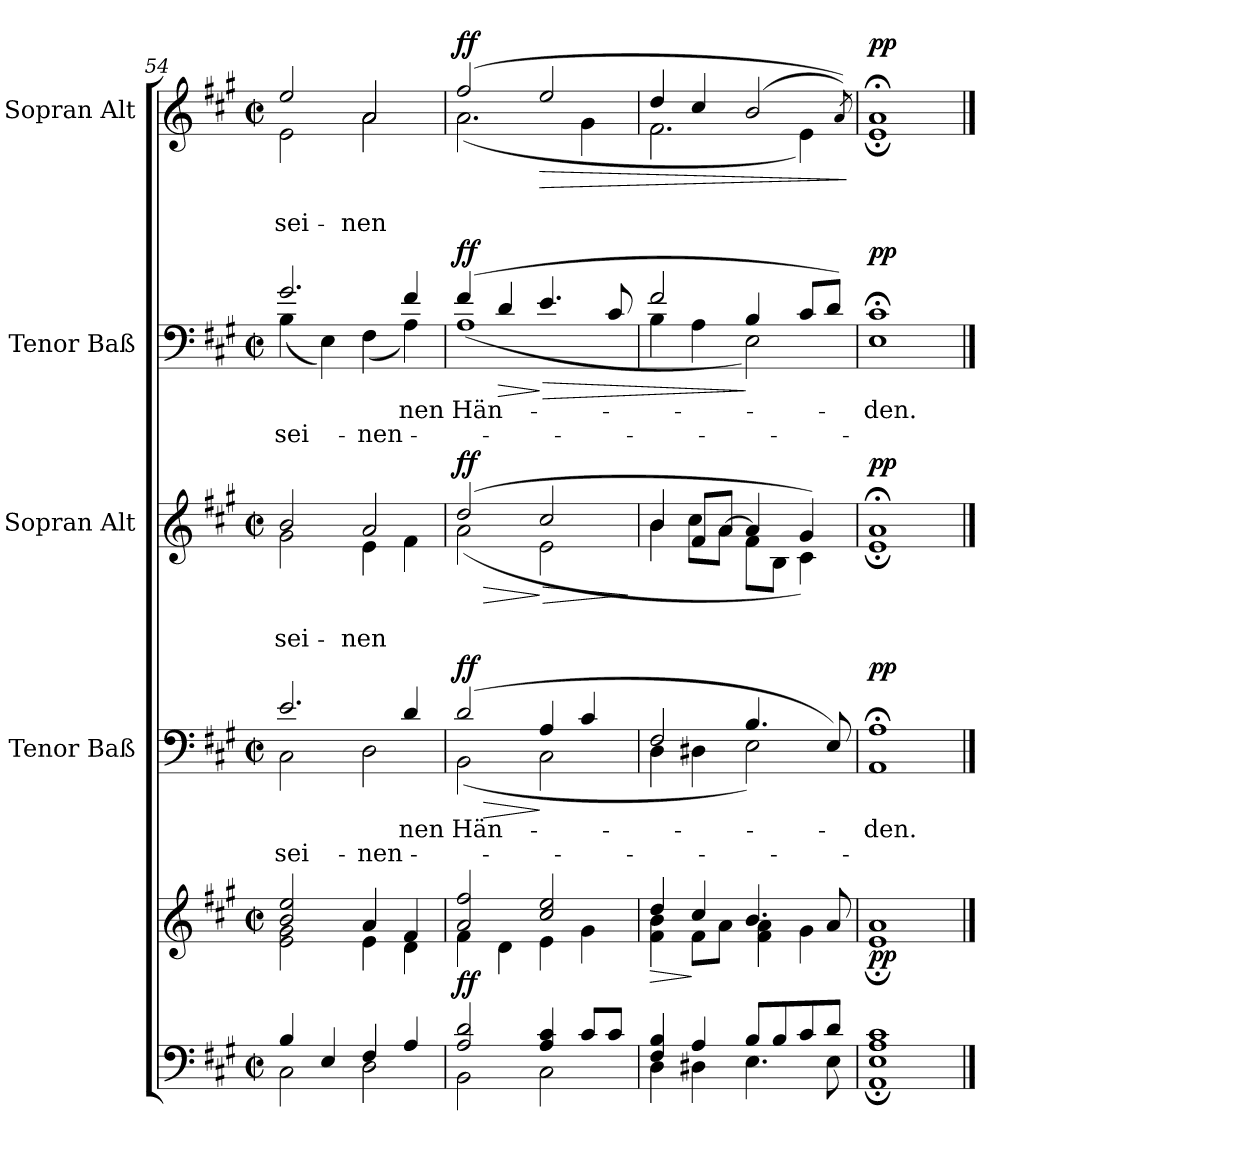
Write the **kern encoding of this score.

**kern	**kern	**dynam	**kern	**text	**text	**dynam	**kern	**text	**text	**dynam	**kern	**text	**text	**dynam	**kern	**text	**text	**dynam
*part5	*part5	*part5	*part4	*part4	*part4	*part4	*part3	*part3	*part3	*part3	*part2	*part2	*part2	*part2	*part1	*part1	*part1	*part1
*staff6	*staff5	*staff5/6	*staff4	*staff4	*staff4	*staff4	*staff3	*staff3	*staff3	*staff3	*staff2	*staff2	*staff2	*staff2	*staff1	*staff1	*staff1	*staff1
*	*	*	*I"Tenor Baß	*	*	*	*I"Sopran Alt	*	*	*	*I"Tenor Baß	*	*	*	*I"Sopran Alt	*	*	*
*clefF4	*clefG2	*	*clefF4	*	*	*	*clefG2	*	*	*	*clefF4	*	*	*	*clefG2	*	*	*
*k[f#c#g#]	*k[f#c#g#]	*	*k[f#c#g#]	*	*	*	*k[f#c#g#]	*	*	*	*k[f#c#g#]	*	*	*	*k[f#c#g#]	*	*	*
*A:	*A:	*	*A:	*	*	*	*A:	*	*	*	*A:	*	*	*	*A:	*	*	*
*M2/2	*M2/2	*	*M2/2	*	*	*	*M2/2	*	*	*	*M2/2	*	*	*	*M2/2	*	*	*
*met(c|)	*met(c|)	*	*met(c|)	*	*	*	*met(c|)	*	*	*	*met(c|)	*	*	*	*met(c|)	*	*	*
=54	=54	=54	=54	=54	=54	=54	=54	=54	=54	=54	=54	=54	=54	=54	=54	=54	=54	=54
*^	*^	*	*^	*	*	*	*^	*	*	*	*^	*	*	*	*^	*	*	*
4B/	2C#\	2b/ 2ee/	2e\ 2g#\	.	2.e/	2C#\	.	sei-	.	2b/	2g#\	.	sei-	.	2.g#/	(4B\	.	sei-	.	2ee/	2e\	.	sei-	.
4E/	.	.	.	.	.	.	.	.	.	.	.	.	.	.	.	4E\)	.	.	.	.	.	.	.	.
4F#/	2D\	4a/	4e\	.	.	2D\	.	-nen	.	2a/	4e\	.	-nen	.	.	(4F#\	.	-nen	.	2a/	2a\	.	-nen	.
4A/	.	4f#/	4d\	.	4d/	.	-nen	.	.	.	4f#\	.	.	.	4f#/	4A\)	-nen	.	.	.	.	.	.	.
=55	=55	=55	=55	=55	=55	=55	=55	=55	=55	=55	=55	=55	=55	=55	=55	=55	=55	=55	=55	=55	=55	=55	=55	=55
!	!	!	!	!LO:DY:a=2	!	!	!	!	!LO:HP:b	!	!	!	!	!LO:HP:b	!	!	!	!	!	!	!	!	!	!
!	!	!	!	!	!	!	!	!	!LO:DY:n=1:a	!	!	!	!	!LO:DY:n=1:a	!	!	!	!	!LO:DY:a	!	!	!	!	!LO:DY:a
2A/ 2d/	2BB\	2a/ 2ff#/	4f#\	ff	(2d/	(2BB\	Hän-	.	> ff	(2dd/	(2a\	.	.	> ff	(4f#/	(1A	Hän-	.	ff	(2ff#/	(2.a\	.	.	ff
!	!	!	!	!	!	!	!	!	!	!	!	!	!	!	!	!	!	!	!LO:HP:b	!	!	!	!	!
.	.	.	4d\	.	.	.	.	.	.	.	.	.	.	.	4d/	.	.	.	>	.	.	.	.	.
!	!	!	!	!	!	!	!	!	!	!	!	!	!	!LO:HP:b	!	!	!	!	!LO:HP:n=1:b	!	!	!	!	!LO:HP:b
4A/ 4c#/	2C#\	2cc#/ 2ee/	4e\	.	4A/	2C#\	.	.	]	2cc#/	2e\	.	.	> ]	4.e/	.	.	.	] >	2ee/	.	.	.	>
8c#/L	.	.	4g#\	.	4c#/	.	.	.	.	.	.	.	.	.	.	.	.	.	.	.	4g#\	.	.	.
8c#/J	.	.	.	.	.	.	.	.	.	.	.	.	.	.	8c#/	.	.	.	.	.	.	.	.	.
=56	=56	=56	=56	=56	=56	=56	=56	=56	=56	=56	=56	=56	=56	=56	=56	=56	=56	=56	=56	=56	=56	=56	=56	=56
!	!	!	!	!LO:HP:b	!	!	!	!	!	!	!	!	!	!	!	!	!	!	!	!	!	!	!	!
4F#/ 4B/	4D\	4dd/	4f#\ 4b\	>	2F#/	4D\	.	.	.	4b/	4b\	.	.	.	2f#/	4B\	.	.	.	4dd/	2.f#\	.	.	.
4A/	4D#X\	4cc#/	8f#\L	]	.	4D#X\	.	.	.	8f#/L	8cc#\L	.	.	.	.	4A\	.	.	.	4cc#/	.	.	.	.
.	.	.	8a\J	.	.	.	.	.	.	[>8a/J	8a\J	.	.	.	.	.	.	.	.	.	.	.	.	.
8B/L	4.E\	4.b/	4f#\ 4a\	.	4.B/	2E\)	.	.	.	4a/]	8f#\L	.	.	.	4B/	2E\)	.	.	]	(2b/	.	.	.	.
8B/	.	.	.	.	.	.	.	.	.	.	8B\J	.	.	.	.	.	.	.	.	.	.	.	.	.
8c#/	.	.	4g#\	.	.	.	.	.	.	4g#/)	4c#\)	.	.	.	8c#/L	.	.	.	.	.	4e\)	.	.	.
8d/J	8E\	8a/	.	.	8E/)	.	.	.	.	.	.	.	.	.	8d/J)	.	.	.	.	.	.	.	.	.
*v	*v	*	*	*	*v	*v	*	*	*	*v	*v	*	*	*	*v	*v	*	*	*	*v	*v	*	*	*
*	*v	*v	*	*	*	*	*	*	*	*	*	*	*	*	*	*	*	*	*
.	.	.	.	.	.	.	.	.	.	.	.	.	.	.	8qa/))	.	.	.
.	.	.	.	.	.	.	.	.	.	]	.	.	.	.	.	.	.	]
=57	=57	=57	=57	=57	=57	=57	=57	=57	=57	=57	=57	=57	=57	=57	=57	=57	=57	=57
*^	*^	*	*^	*	*	*	*^	*	*	*	*^	*	*	*	*^	*	*	*
!	!	!	!	!LO:DY:b	!	!	!	!	!LO:DY:a	!	!	!	!	!LO:DY:a	!	!	!	!	!LO:DY:a	!	!	!	!	!LO:DY:a
1A 1c#	1AA; 1E;	1a	1e;<	pp	1A;	1AA	-den.	.	pp	1a;	1e;<	.	.	pp	1c#;	1E	-den.	.	pp	1a;	1e;<	.	.	pp
*v	*v	*	*	*	*v	*v	*	*	*	*v	*v	*	*	*	*v	*v	*	*	*	*v	*v	*	*	*
*	*v	*v	*	*	*	*	*	*	*	*	*	*	*	*	*	*	*	*	*
==	==	==	==	==	==	==	==	==	==	==	==	==	==	==	==	==	==	==
*-	*-	*-	*-	*-	*-	*-	*-	*-	*-	*-	*-	*-	*-	*-	*-	*-	*-	*-
